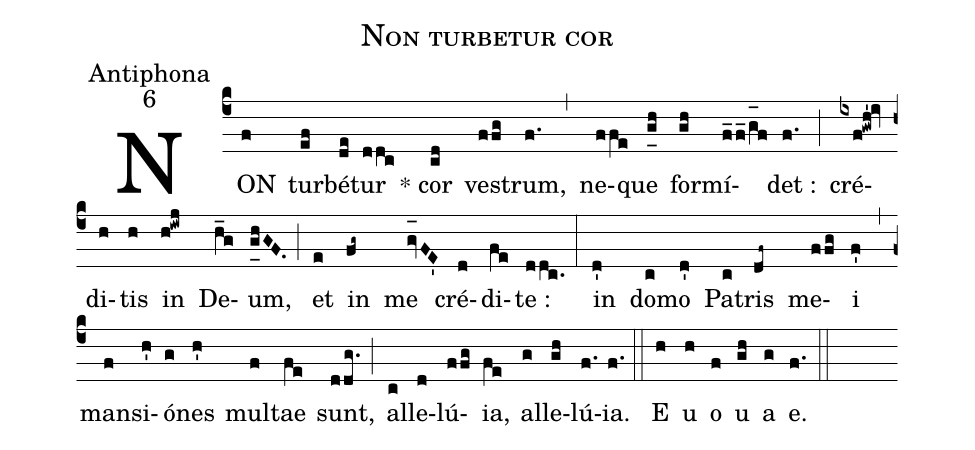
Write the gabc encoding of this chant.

name:Non turbetur cor;
office-part:Antiphona;
mode:6;
%%
(c4) NON(f) tur(ef)bé(de)tur(ddc) () * cor(cd) ve(ffg)strum,(f.) (,) ne(ffe)que(g_[uh:l]h) for(gh)mí(f_2f_2/g_[oh:h]f)det :(f.) (;) cré(ixf!gwh'!iv)di(h)tis(h) in(h!iwj) De(h_g)um,(g_[uh:l]hGF.) (;) et(e) in(fg~) me(gv_[oh:h]FE') cré(d)di(fe)te :(ddc.) (:) in(d') do(c)mo(d') Pa(c)tris(df~) me(ffg)i(f') (,) man(f)si(h')ó(g)nes(h') mul(f)tae(fe) sunt,(ddg.) (;) al(c)le(d)lú(ffg){ia},(fe) al(g)le(gh)lú(f.){ia}.(f.) (::) <eu>E(h) u(h) o(f) u(gh) a(g) e.</eu>(f.) (::)
